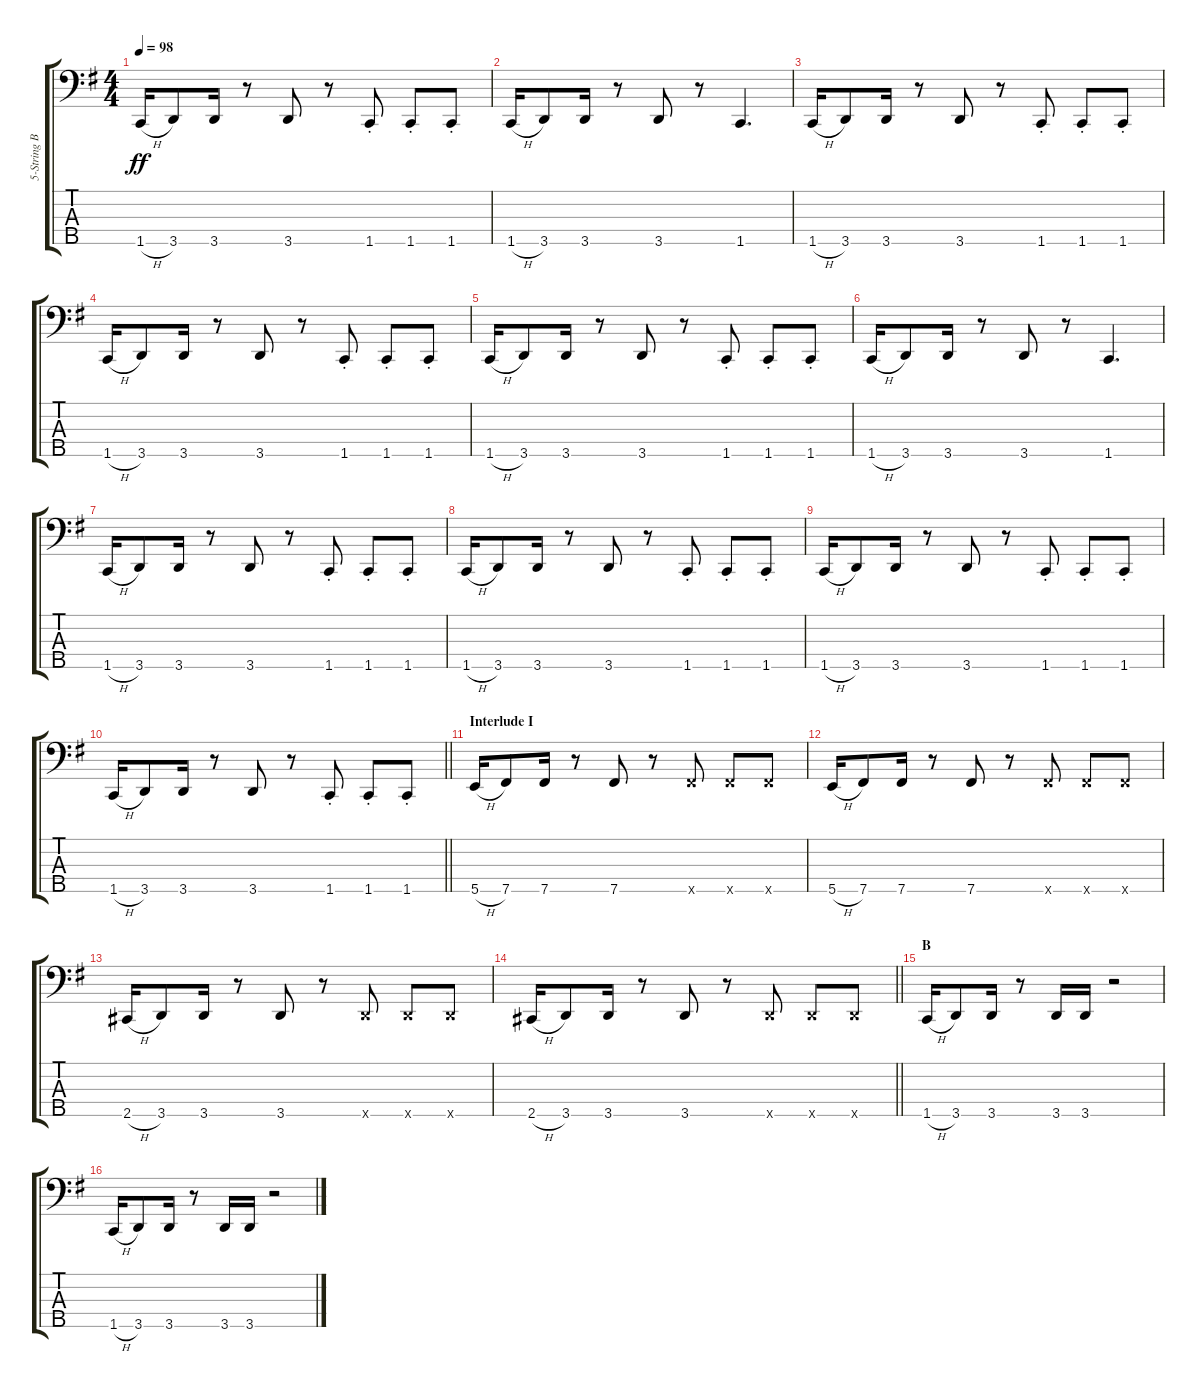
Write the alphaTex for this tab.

\track ("5-String Bass" "5-String B") {instrument electricbassfinger}
\staff {score tabs}
\tuning (G2 D2 A1 E1 B0) {hide}
\ts (4 4)
\tempo 98
\clef f4
\ks g
1.5{h}.16{dy ff} 3.5.8 3.5.16 r.8 3.5.8 r.8 1.5{st}.8 1.5{st}.8 1.5{st}.8 |
1.5{h}.16 3.5.8 3.5.16 r.8 3.5.8 r.8 1.5.4{d} |
1.5{h}.16 3.5.8 3.5.16 r.8 3.5.8 r.8 1.5{st}.8 1.5{st}.8 1.5{st}.8 |
1.5{h}.16 3.5.8 3.5.16 r.8 3.5.8 r.8 1.5{st}.8 1.5{st}.8 1.5{st}.8 |
1.5{h}.16 3.5.8 3.5.16 r.8 3.5.8 r.8 1.5{st}.8 1.5{st}.8 1.5{st}.8 |
1.5{h}.16 3.5.8 3.5.16 r.8 3.5.8 r.8 1.5.4{d} |
1.5{h}.16 3.5.8 3.5.16 r.8 3.5.8 r.8 1.5{st}.8 1.5{st}.8 1.5{st}.8 |
1.5{h}.16 3.5.8 3.5.16 r.8 3.5.8 r.8 1.5{st}.8 1.5{st}.8 1.5{st}.8 |
1.5{h}.16 3.5.8 3.5.16 r.8 3.5.8 r.8 1.5{st}.8 1.5{st}.8 1.5{st}.8 |
\barLineRight lightlight
1.5{h}.16 3.5.8 3.5.16 r.8 3.5.8 r.8 1.5{st}.8 1.5{st}.8 1.5{st}.8 |
\section ("" "Interlude I")
5.5{h}.16 7.5.8 7.5.16 r.8 7.5.8 r.8 7.5{x}.8 7.5{x}.8 7.5{x}.8 |
5.5{h}.16 7.5.8 7.5.16 r.8 7.5.8 r.8 7.5{x}.8 7.5{x}.8 7.5{x}.8 |
2.5{h}.16 3.5.8 3.5.16 r.8 3.5.8 r.8 3.5{x}.8 3.5{x}.8 3.5{x}.8 |
\barLineRight lightlight
2.5{h}.16 3.5.8 3.5.16 r.8 3.5.8 r.8 3.5{x}.8 3.5{x}.8 3.5{x}.8 |
\section ("" "B")
1.5{h}.16 3.5.8 3.5.16 r.8 3.5.16 3.5.16 r.2 |
1.5{h}.16 3.5.8 3.5.16 r.8 3.5.16 3.5.16 r.2
